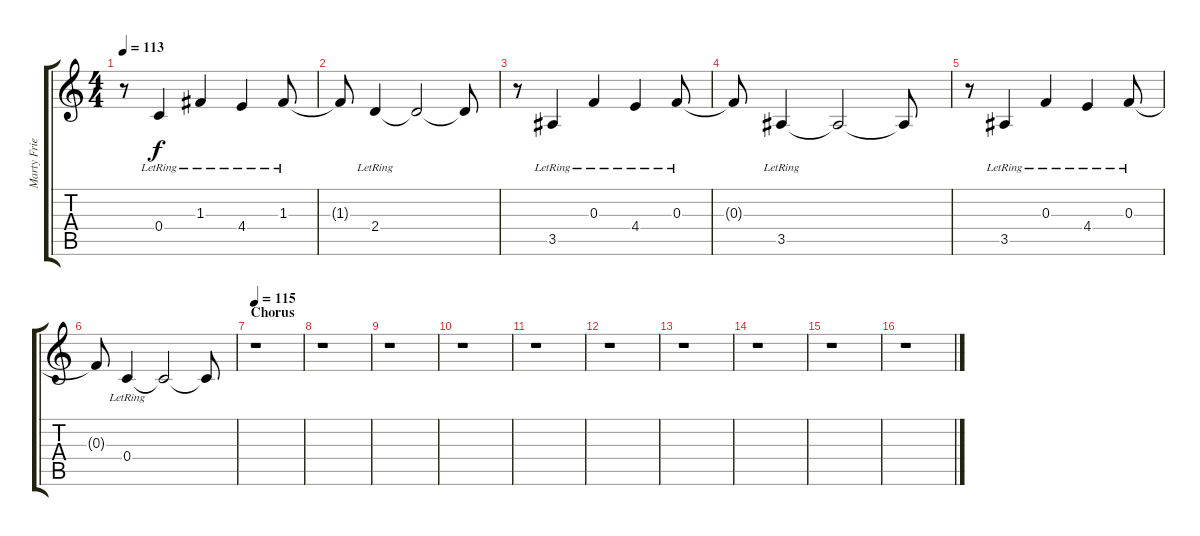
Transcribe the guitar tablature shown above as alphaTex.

\track ("Marty Friedman / FX" "Marty Frie") {instrument acousticguitarsteel}
\staff {score tabs}
\tuning (D4 A3 F3 C3 G2 D2) {hide}
\ts (4 4)
\tempo 113
\clef g2
\ks c
r.8{dy f instrument acousticguitarsteel} 0.4{lr}.4 1.3{lr}.4 4.4{lr}.4 1.3{lr}.8 |
1.3{t}.8 2.4{lr}.4 2.4{t}.2 2.4{t}.8 |
r.8{instrument acousticguitarsteel} 3.5{lr}.4 0.3{lr}.4 4.4{lr}.4 0.3{lr}.8 |
0.3{t}.8 3.5{lr}.4 3.5{t}.2 3.5{t}.8 |
r.8{instrument acousticguitarsteel} 3.5{lr}.4 0.3{lr}.4 4.4{lr}.4 0.3{lr}.8 |
0.3{t}.8 0.4{lr}.4 0.4{t}.2 0.4{t}.8 |
\section ("" "Chorus")
\tempo 115
r.1 |
r.1 |
r.1 |
r.1 |
r.1 |
r.1 |
r.1 |
r.1 |
r.1 |
r.1
